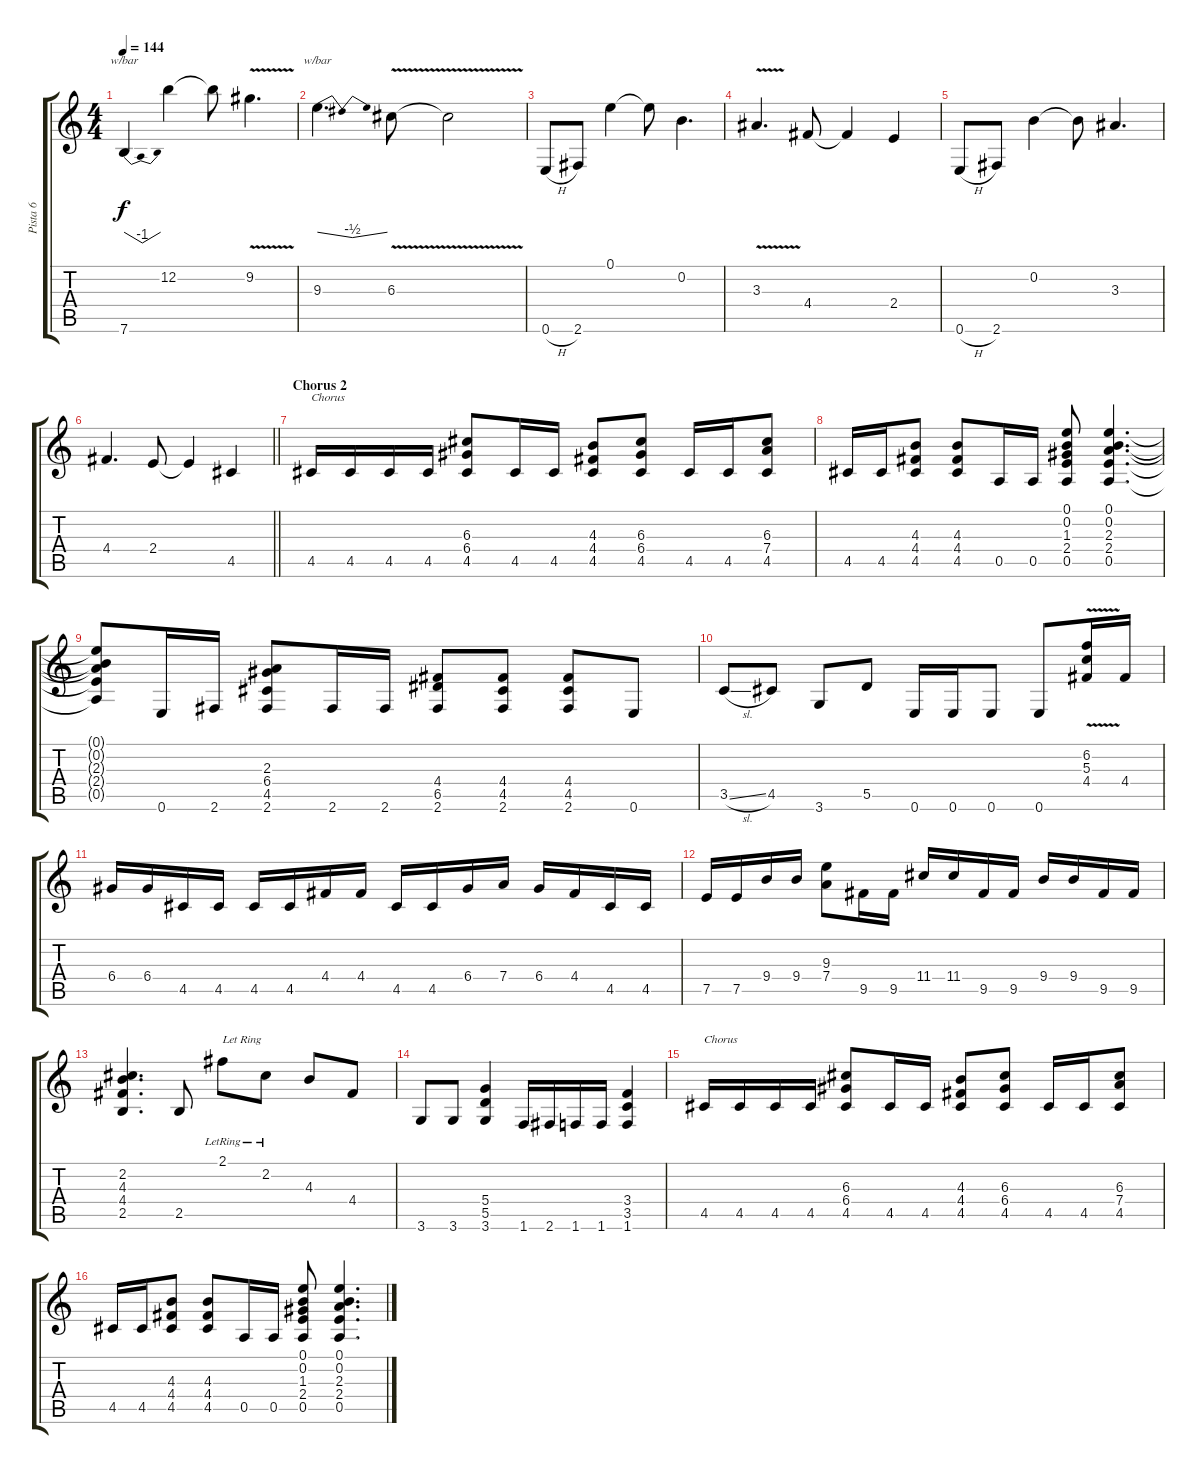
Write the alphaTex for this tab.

\track ("Pista 6" "Pista 6") {instrument distortionguitar}
\staff {score tabs}
\tuning (E4 B3 G3 D3 A2 E2) {hide}
\ts (4 4)
\tempo 144
\clef g2
\ks c
7.6.4{tbe (dip default 0 0 30 -4 60 0) dy f} 12.2.4 12.2{t}.8 9.2{v}.4{d} |
9.3.4{d tbe (dip default 0 0 30 -2 60 0)} 6.3{v}.8 6.3{t}.2 |
0.6{h}.8 2.6.8 0.1.4 0.1{t}.8 0.2.4{d} |
3.3{v}.4{d} 4.4.8 4.4{t}.4 2.4.4 |
0.6{h}.8 2.6.8 0.2.4 0.2{t}.8 3.3.4{d} |
\barLineRight lightlight
4.4.4{d} 2.4.8 2.4{t}.4 4.5.4 |
\section ("" "Chorus 2")
4.5.16{txt "Chorus"} 4.5.16 4.5.16 4.5.16 (6.3 6.4 4.5).8 4.5.16 4.5.16 (4.3 4.4 4.5).8 (6.3 6.4 4.5).8 4.5.16 4.5.16 (6.3 7.4 4.5).8 |
4.5.16 4.5.16 (4.3 4.4 4.5).8 (4.3 4.4 4.5).8 0.5.16 0.5.16 (0.1 0.2 1.3 2.4 0.5).8 (0.1 0.2 2.3 2.4 0.5).4{d} |
(0.1{t} 0.2{t} 2.3{t} 2.4{t} 0.5{t}).8 0.6.16 2.6.16 (2.3 6.4 4.5 2.6).8 2.6.16 2.6.16 (4.4 6.5 2.6).8 (4.4 4.5 2.6).8 (4.4 4.5 2.6).8 0.6.8 |
3.5{sl}.8 4.5.8 3.6.8 5.5.8 0.6.16 0.6.16 0.6.8 0.6.8 (6.2{v} 5.3{v} 4.4{v}).16 4.4.16 |
6.4.16 6.4.16 4.5.16 4.5.16 4.5.16 4.5.16 4.4.16 4.4.16 4.5.16 4.5.16 6.4.16 7.4.16 6.4.16 4.4.16 4.5.16 4.5.16 |
7.5.16 7.5.16 9.4.16 9.4.16 (9.3 7.4).8 9.5.16 9.5.16 11.4.16 11.4.16 9.5.16 9.5.16 9.4.16 9.4.16 9.5.16 9.5.16 |
(2.2 4.3 4.4 2.5).4{d} 2.5.8 2.1{lr}.8{txt "Let Ring"} 2.2{lr}.8 4.3.8 4.4.8 |
3.6.8 3.6.8 (5.4 5.5 3.6).4 1.6.16 2.6.16 1.6.16 1.6.16 (3.4 3.5 1.6).4 |
4.5.16{txt "Chorus"} 4.5.16 4.5.16 4.5.16 (6.3 6.4 4.5).8 4.5.16 4.5.16 (4.3 4.4 4.5).8 (6.3 6.4 4.5).8 4.5.16 4.5.16 (6.3 7.4 4.5).8 |
4.5.16 4.5.16 (4.3 4.4 4.5).8 (4.3 4.4 4.5).8 0.5.16 0.5.16 (0.1 0.2 1.3 2.4 0.5).8 (0.1 0.2 2.3 2.4 0.5).4{d}
